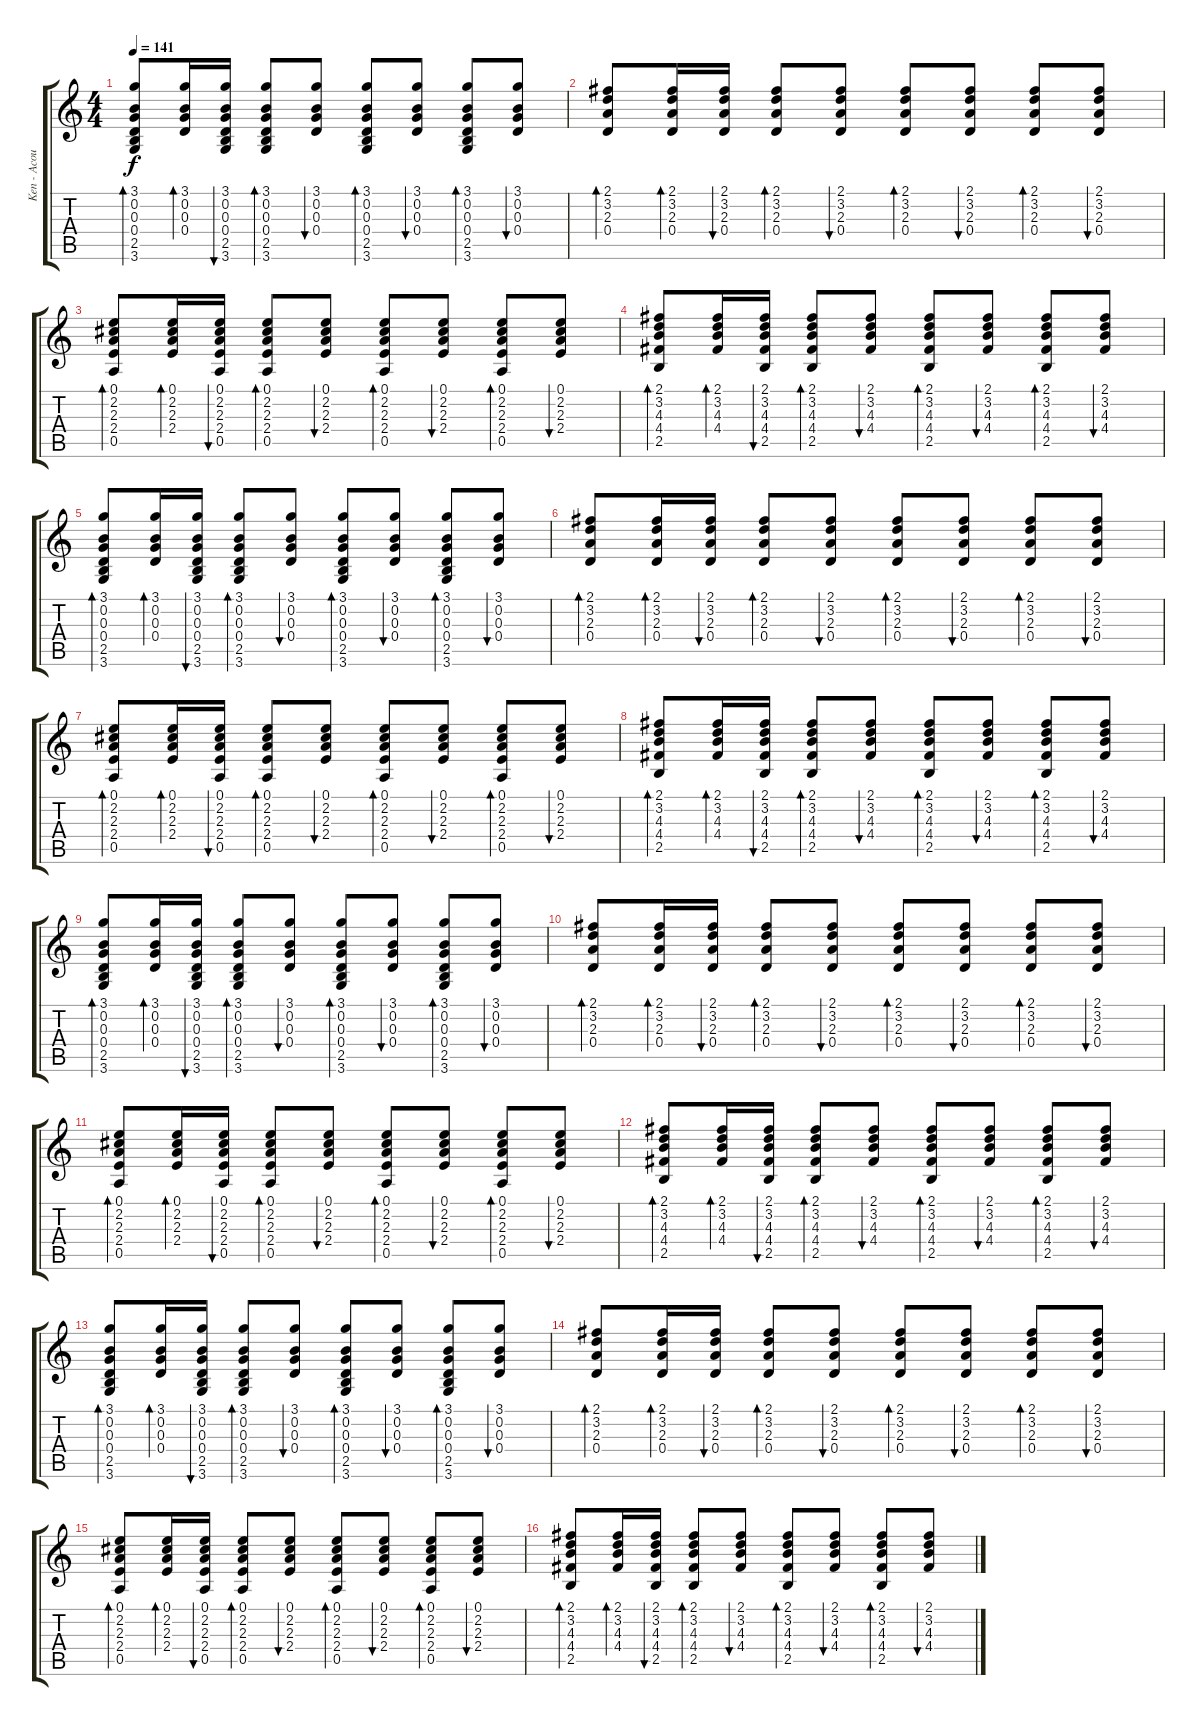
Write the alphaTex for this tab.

\track ("Ken - Acoustic" "Ken - Acou") {instrument acousticguitarsteel}
\staff {score tabs}
\tuning (E4 B3 G3 D3 A2 E2) {hide}
\ts (4 4)
\tempo 141
\clef g2
\ks c
(3.1 0.2 0.3 0.4 2.5 3.6).8{bd 120 dy f} (3.1 0.2 0.3 0.4).16{bd 120} (3.1 0.2 0.3 0.4 2.5 3.6).16{bu 120} (3.1 0.2 0.3 0.4 2.5 3.6).8{bd 120} (3.1 0.2 0.3 0.4).8{bu 120} (3.1 0.2 0.3 0.4 2.5 3.6).8{bd 120} (3.1 0.2 0.3 0.4).8{bu 120} (3.1 0.2 0.3 0.4 2.5 3.6).8{bd 120} (3.1 0.2 0.3 0.4).8{bu 120} |
(2.1 3.2 2.3 0.4).8{bd 240} (2.1 3.2 2.3 0.4).16{bd 240} (2.1 3.2 2.3 0.4).16{bu 240} (2.1 3.2 2.3 0.4).8{bd 240} (2.1 3.2 2.3 0.4).8{bu 240} (2.1 3.2 2.3 0.4).8{bd 240} (2.1 3.2 2.3 0.4).8{bu 240} (2.1 3.2 2.3 0.4).8{bd 240} (2.1 3.2 2.3 0.4).8{bu 240} |
(0.1 2.2 2.3 2.4 0.5).8{bd 240} (0.1 2.2 2.3 2.4).16{bd 240} (0.1 2.2 2.3 2.4 0.5).16{bu 240} (0.1 2.2 2.3 2.4 0.5).8{bd 240} (0.1 2.2 2.3 2.4).8{bu 240} (0.1 2.2 2.3 2.4 0.5).8{bd 240} (0.1 2.2 2.3 2.4).8{bu 240} (0.1 2.2 2.3 2.4 0.5).8{bd 240} (0.1 2.2 2.3 2.4).8{bu 240} |
(2.1 3.2 4.3 4.4 2.5).8{bd 240} (2.1 3.2 4.3 4.4).16{bd 240} (2.1 3.2 4.3 4.4 2.5).16{bu 240} (2.1 3.2 4.3 4.4 2.5).8{bd 240} (2.1 3.2 4.3 4.4).8{bu 240} (2.1 3.2 4.3 4.4 2.5).8{bd 240} (2.1 3.2 4.3 4.4).8{bu 240} (2.1 3.2 4.3 4.4 2.5).8{bd 240} (2.1 3.2 4.3 4.4).8{bu 240} |
(3.1 0.2 0.3 0.4 2.5 3.6).8{bd 120} (3.1 0.2 0.3 0.4).16{bd 120} (3.1 0.2 0.3 0.4 2.5 3.6).16{bu 120} (3.1 0.2 0.3 0.4 2.5 3.6).8{bd 120} (3.1 0.2 0.3 0.4).8{bu 120} (3.1 0.2 0.3 0.4 2.5 3.6).8{bd 120} (3.1 0.2 0.3 0.4).8{bu 120} (3.1 0.2 0.3 0.4 2.5 3.6).8{bd 120} (3.1 0.2 0.3 0.4).8{bu 120} |
(2.1 3.2 2.3 0.4).8{bd 240} (2.1 3.2 2.3 0.4).16{bd 240} (2.1 3.2 2.3 0.4).16{bu 240} (2.1 3.2 2.3 0.4).8{bd 240} (2.1 3.2 2.3 0.4).8{bu 240} (2.1 3.2 2.3 0.4).8{bd 240} (2.1 3.2 2.3 0.4).8{bu 240} (2.1 3.2 2.3 0.4).8{bd 240} (2.1 3.2 2.3 0.4).8{bu 240} |
(0.1 2.2 2.3 2.4 0.5).8{bd 240} (0.1 2.2 2.3 2.4).16{bd 240} (0.1 2.2 2.3 2.4 0.5).16{bu 240} (0.1 2.2 2.3 2.4 0.5).8{bd 240} (0.1 2.2 2.3 2.4).8{bu 240} (0.1 2.2 2.3 2.4 0.5).8{bd 240} (0.1 2.2 2.3 2.4).8{bu 240} (0.1 2.2 2.3 2.4 0.5).8{bd 240} (0.1 2.2 2.3 2.4).8{bu 240} |
(2.1 3.2 4.3 4.4 2.5).8{bd 240} (2.1 3.2 4.3 4.4).16{bd 240} (2.1 3.2 4.3 4.4 2.5).16{bu 240} (2.1 3.2 4.3 4.4 2.5).8{bd 240} (2.1 3.2 4.3 4.4).8{bu 240} (2.1 3.2 4.3 4.4 2.5).8{bd 240} (2.1 3.2 4.3 4.4).8{bu 240} (2.1 3.2 4.3 4.4 2.5).8{bd 240} (2.1 3.2 4.3 4.4).8{bu 240} |
(3.1 0.2 0.3 0.4 2.5 3.6).8{bd 120} (3.1 0.2 0.3 0.4).16{bd 120} (3.1 0.2 0.3 0.4 2.5 3.6).16{bu 120} (3.1 0.2 0.3 0.4 2.5 3.6).8{bd 120} (3.1 0.2 0.3 0.4).8{bu 120} (3.1 0.2 0.3 0.4 2.5 3.6).8{bd 120} (3.1 0.2 0.3 0.4).8{bu 120} (3.1 0.2 0.3 0.4 2.5 3.6).8{bd 120} (3.1 0.2 0.3 0.4).8{bu 120} |
(2.1 3.2 2.3 0.4).8{bd 240} (2.1 3.2 2.3 0.4).16{bd 240} (2.1 3.2 2.3 0.4).16{bu 240} (2.1 3.2 2.3 0.4).8{bd 240} (2.1 3.2 2.3 0.4).8{bu 240} (2.1 3.2 2.3 0.4).8{bd 240} (2.1 3.2 2.3 0.4).8{bu 240} (2.1 3.2 2.3 0.4).8{bd 240} (2.1 3.2 2.3 0.4).8{bu 240} |
(0.1 2.2 2.3 2.4 0.5).8{bd 240} (0.1 2.2 2.3 2.4).16{bd 240} (0.1 2.2 2.3 2.4 0.5).16{bu 240} (0.1 2.2 2.3 2.4 0.5).8{bd 240} (0.1 2.2 2.3 2.4).8{bu 240} (0.1 2.2 2.3 2.4 0.5).8{bd 240} (0.1 2.2 2.3 2.4).8{bu 240} (0.1 2.2 2.3 2.4 0.5).8{bd 240} (0.1 2.2 2.3 2.4).8{bu 240} |
(2.1 3.2 4.3 4.4 2.5).8{bd 240} (2.1 3.2 4.3 4.4).16{bd 240} (2.1 3.2 4.3 4.4 2.5).16{bu 240} (2.1 3.2 4.3 4.4 2.5).8{bd 240} (2.1 3.2 4.3 4.4).8{bu 240} (2.1 3.2 4.3 4.4 2.5).8{bd 240} (2.1 3.2 4.3 4.4).8{bu 240} (2.1 3.2 4.3 4.4 2.5).8{bd 240} (2.1 3.2 4.3 4.4).8{bu 240} |
(3.1 0.2 0.3 0.4 2.5 3.6).8{bd 120} (3.1 0.2 0.3 0.4).16{bd 120} (3.1 0.2 0.3 0.4 2.5 3.6).16{bu 120} (3.1 0.2 0.3 0.4 2.5 3.6).8{bd 120} (3.1 0.2 0.3 0.4).8{bu 120} (3.1 0.2 0.3 0.4 2.5 3.6).8{bd 120} (3.1 0.2 0.3 0.4).8{bu 120} (3.1 0.2 0.3 0.4 2.5 3.6).8{bd 120} (3.1 0.2 0.3 0.4).8{bu 120} |
(2.1 3.2 2.3 0.4).8{bd 240} (2.1 3.2 2.3 0.4).16{bd 240} (2.1 3.2 2.3 0.4).16{bu 240} (2.1 3.2 2.3 0.4).8{bd 240} (2.1 3.2 2.3 0.4).8{bu 240} (2.1 3.2 2.3 0.4).8{bd 240} (2.1 3.2 2.3 0.4).8{bu 240} (2.1 3.2 2.3 0.4).8{bd 240} (2.1 3.2 2.3 0.4).8{bu 240} |
(0.1 2.2 2.3 2.4 0.5).8{bd 240} (0.1 2.2 2.3 2.4).16{bd 240} (0.1 2.2 2.3 2.4 0.5).16{bu 240} (0.1 2.2 2.3 2.4 0.5).8{bd 240} (0.1 2.2 2.3 2.4).8{bu 240} (0.1 2.2 2.3 2.4 0.5).8{bd 240} (0.1 2.2 2.3 2.4).8{bu 240} (0.1 2.2 2.3 2.4 0.5).8{bd 240} (0.1 2.2 2.3 2.4).8{bu 240} |
(2.1 3.2 4.3 4.4 2.5).8{bd 240} (2.1 3.2 4.3 4.4).16{bd 240} (2.1 3.2 4.3 4.4 2.5).16{bu 240} (2.1 3.2 4.3 4.4 2.5).8{bd 240} (2.1 3.2 4.3 4.4).8{bu 240} (2.1 3.2 4.3 4.4 2.5).8{bd 240} (2.1 3.2 4.3 4.4).8{bu 240} (2.1 3.2 4.3 4.4 2.5).8{bd 240} (2.1 3.2 4.3 4.4).8{bu 240}
